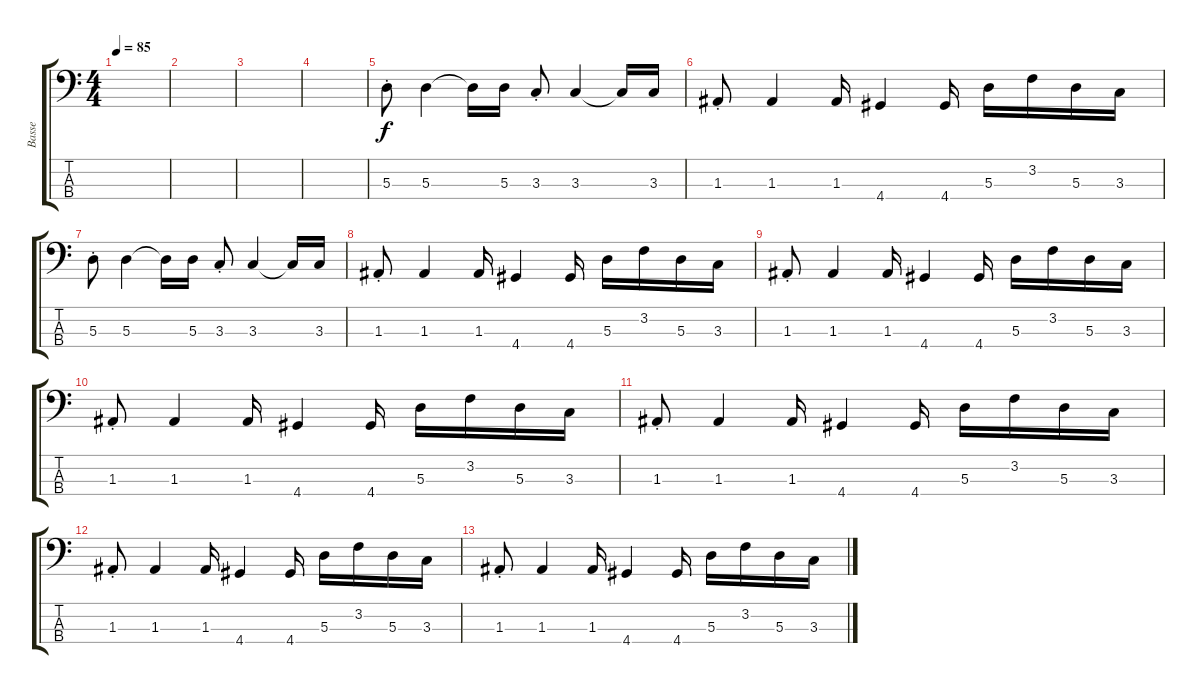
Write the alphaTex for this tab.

\track ("Basse" "Basse") {instrument electricbassfinger}
\staff {score tabs}
\tuning (G2 D2 A1 E1) {hide}
\ts (4 4)
\tempo 85
\clef f4
\ks c
|
|
|
|
5.3{st}.8 5.3.4 5.3{t}.16 5.3.16 3.3{st}.8 3.3.4 3.3{t}.16 3.3.16 |
1.3{st}.8 1.3.4 1.3.16 4.4.4 4.4.16 5.3.16 3.2.16 5.3.16 3.3.16 |
5.3{st}.8 5.3.4 5.3{t}.16 5.3.16 3.3{st}.8 3.3.4 3.3{t}.16 3.3.16 |
1.3{st}.8 1.3.4 1.3.16 4.4.4 4.4.16 5.3.16 3.2.16 5.3.16 3.3.16 |
1.3{st}.8 1.3.4 1.3.16 4.4.4 4.4.16 5.3.16 3.2.16 5.3.16 3.3.16 |
1.3{st}.8 1.3.4 1.3.16 4.4.4 4.4.16 5.3.16 3.2.16 5.3.16 3.3.16 |
1.3{st}.8 1.3.4 1.3.16 4.4.4 4.4.16 5.3.16 3.2.16 5.3.16 3.3.16 |
1.3{st}.8 1.3.4 1.3.16 4.4.4 4.4.16 5.3.16 3.2.16 5.3.16 3.3.16 |
1.3{st}.8 1.3.4 1.3.16 4.4.4 4.4.16 5.3.16 3.2.16 5.3.16 3.3.16
